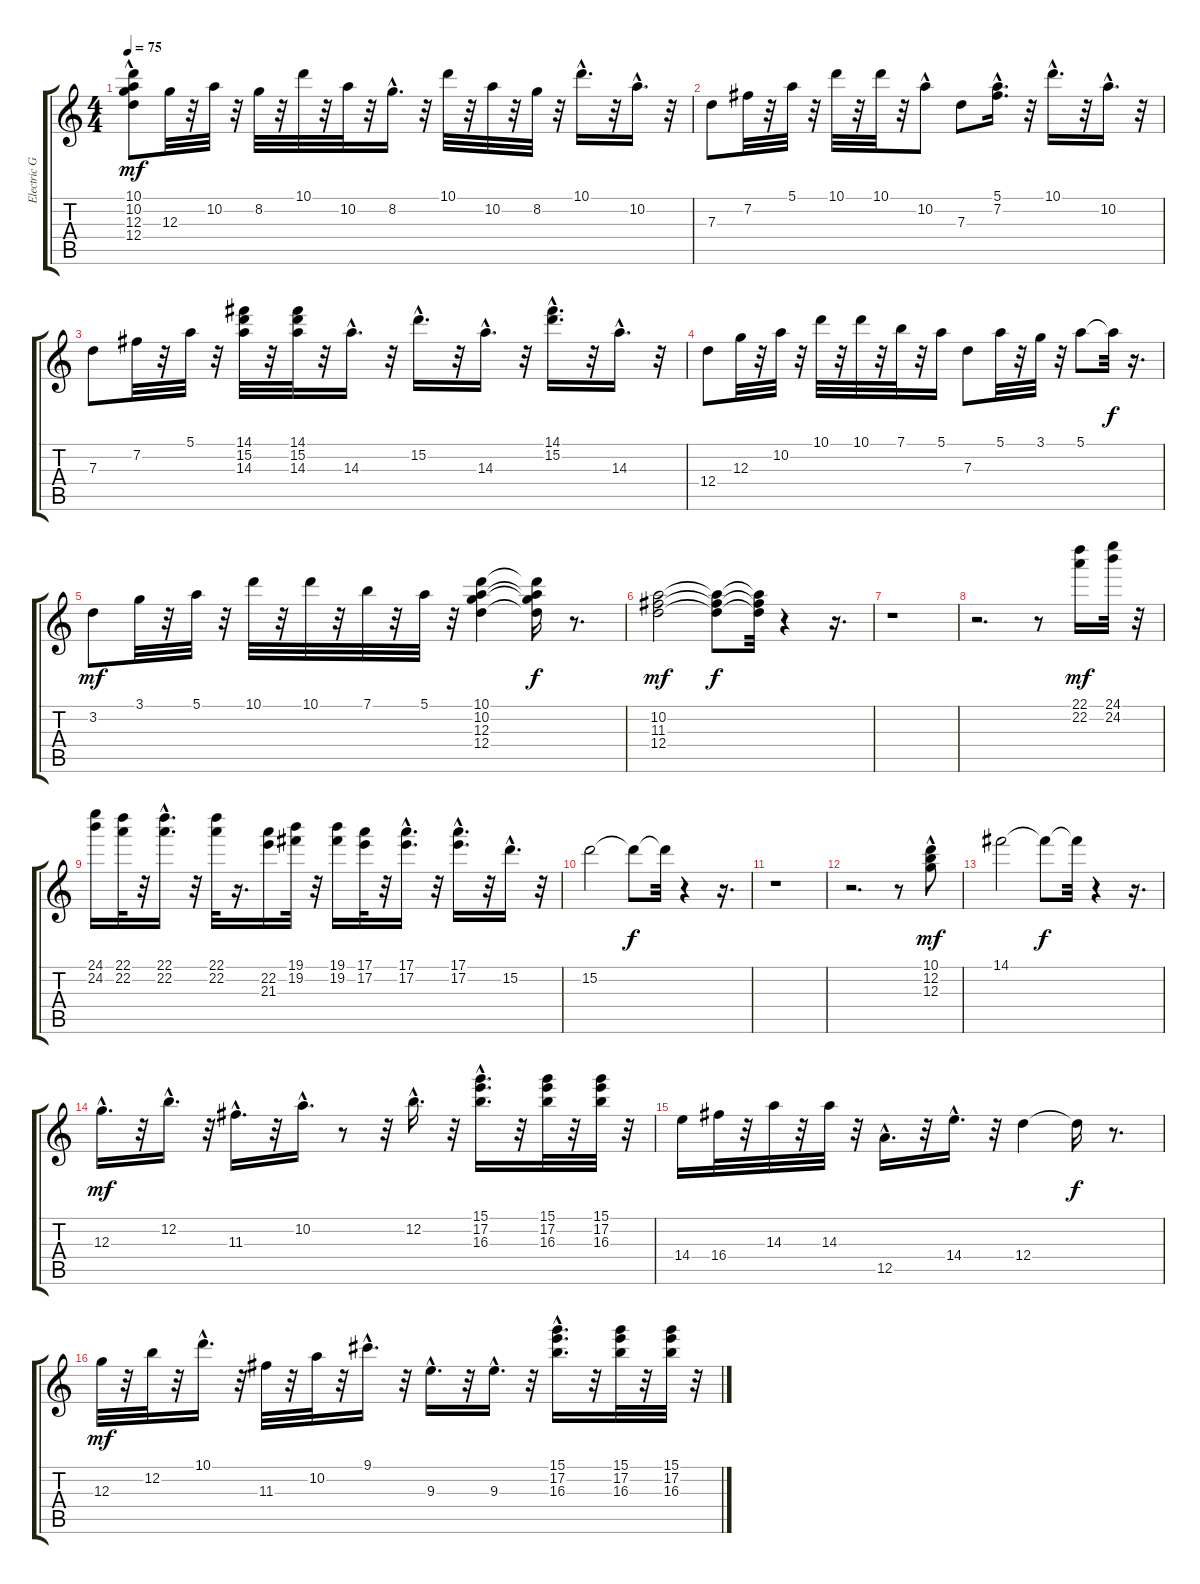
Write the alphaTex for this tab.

\track ("Electric Guitar 3" "Electric G") {instrument overdrivenguitar}
\staff {score tabs}
\tuning (E4 B3 G3 D3 A2 E2) {hide}
\ts (4 4)
\tempo 75
\clef g2
\ks c
(10.1{hac} 10.2{hac} 12.3{hac} 12.4).8{dy mf} 12.3.32 r.32 10.2.32 r.32 8.2.32 r.32 10.1.32 r.32 10.2.32 r.32 8.2{hac}.16{d} r.32 10.1.32 r.32 10.2.32 r.32 8.2.32 r.32 10.1{hac}.16{d} r.32 10.2{hac}.16{d} r.32 |
7.3.8 7.2.32 r.32 5.1.32 r.32 10.1.32 r.32 10.1.32 r.32 10.2{hac}.8 7.3.8 (5.1{hac} 7.2{hac}).16{d} r.32 10.1{hac}.16{d} r.32 10.2{hac}.16{d} r.32 |
7.3.8 7.2.32 r.32 5.1.32 r.32 (14.1 15.2 14.3).32 r.32 (14.1 15.2 14.3).32 r.32 14.3{hac}.16{d} r.32 15.2{hac}.16{d} r.32 14.3{hac}.16{d} r.32 (14.1{hac} 15.2{hac}).16{d} r.32 14.3{hac}.16{d} r.32 |
12.4.8 12.3.32 r.32 10.2.32 r.32 10.1.32 r.32 10.1.32 r.32 7.1.32 r.32 5.1.16 7.3.8 5.1.32 r.32 3.1.32 r.32 5.1.8 5.1{t}.32{dy f} r.16{d} |
3.2.8{dy mf} 3.1.32 r.32 5.1.32 r.32 10.1.32 r.32 10.1.32 r.32 7.1.32 r.32 5.1.32 r.32 (10.1 10.2 12.3 12.4).4 (10.1{t} 10.2{t} 12.3{t} 12.4{t}).16{dy f} r.8{d} |
(10.2 11.3 12.4).2{dy mf} (10.2{t} 11.3{t} 12.4{t}).8{dy f} (10.2{t} 11.3{t} 12.4{t}).32 r.4 r.16{d} |
r.1 |
r.2{d} r.8 (22.1 22.2).16{dy mf} (24.1 24.2).32 r.32 |
(24.1 24.2).16 (22.1 22.2).32 r.32 (22.1{hac} 22.2{hac}).16{d} r.32 (22.1 22.2).32 r.16{d} (22.2 21.3).16 (19.1 19.2).32 r.32 (19.1 19.2).16 (17.1 17.2).32 r.32 (17.1{hac} 17.2{hac}).16{d} r.32 (17.1{hac} 17.2{hac}).16{d} r.32 15.2{hac}.16{d} r.32 |
15.2.2 15.2{t}.8{dy f} 15.2{t}.32 r.4 r.16{d} |
r.1 |
r.2{d} r.8 (10.1{hac} 12.2{hac} 12.3{hac}).8{dy mf} |
14.1.2 14.1{t}.8{dy f} 14.1{t}.32 r.4 r.16{d} |
12.3{hac}.16{d dy mf} r.32 12.2{hac}.16{d} r.32 11.3{hac}.16{d} r.32 10.2{hac}.16{d} r.8 r.32 12.2{hac}.16{d} r.32 (15.1{hac} 17.2{hac} 16.3{hac}).16{d} r.32 (15.1 17.2 16.3).32 r.32 (15.1 17.2 16.3).32 r.32 |
14.4.16 16.4.32 r.32 14.3.32 r.32 14.3.32 r.32 12.5{hac}.16{d} r.32 14.4{hac}.16{d} r.32 12.4.4 12.4{t}.16{dy f} r.8{d} |
12.3.32{dy mf} r.32 12.2.32 r.32 10.1{hac}.16{d} r.32 11.3.32 r.32 10.2.32 r.32 9.1{hac}.16{d} r.32 9.3{hac}.16{d} r.32 9.3{hac}.16{d} r.32 (15.1{hac} 17.2{hac} 16.3{hac}).16{d} r.32 (15.1 17.2 16.3).32 r.32 (15.1 17.2 16.3).32 r.32
